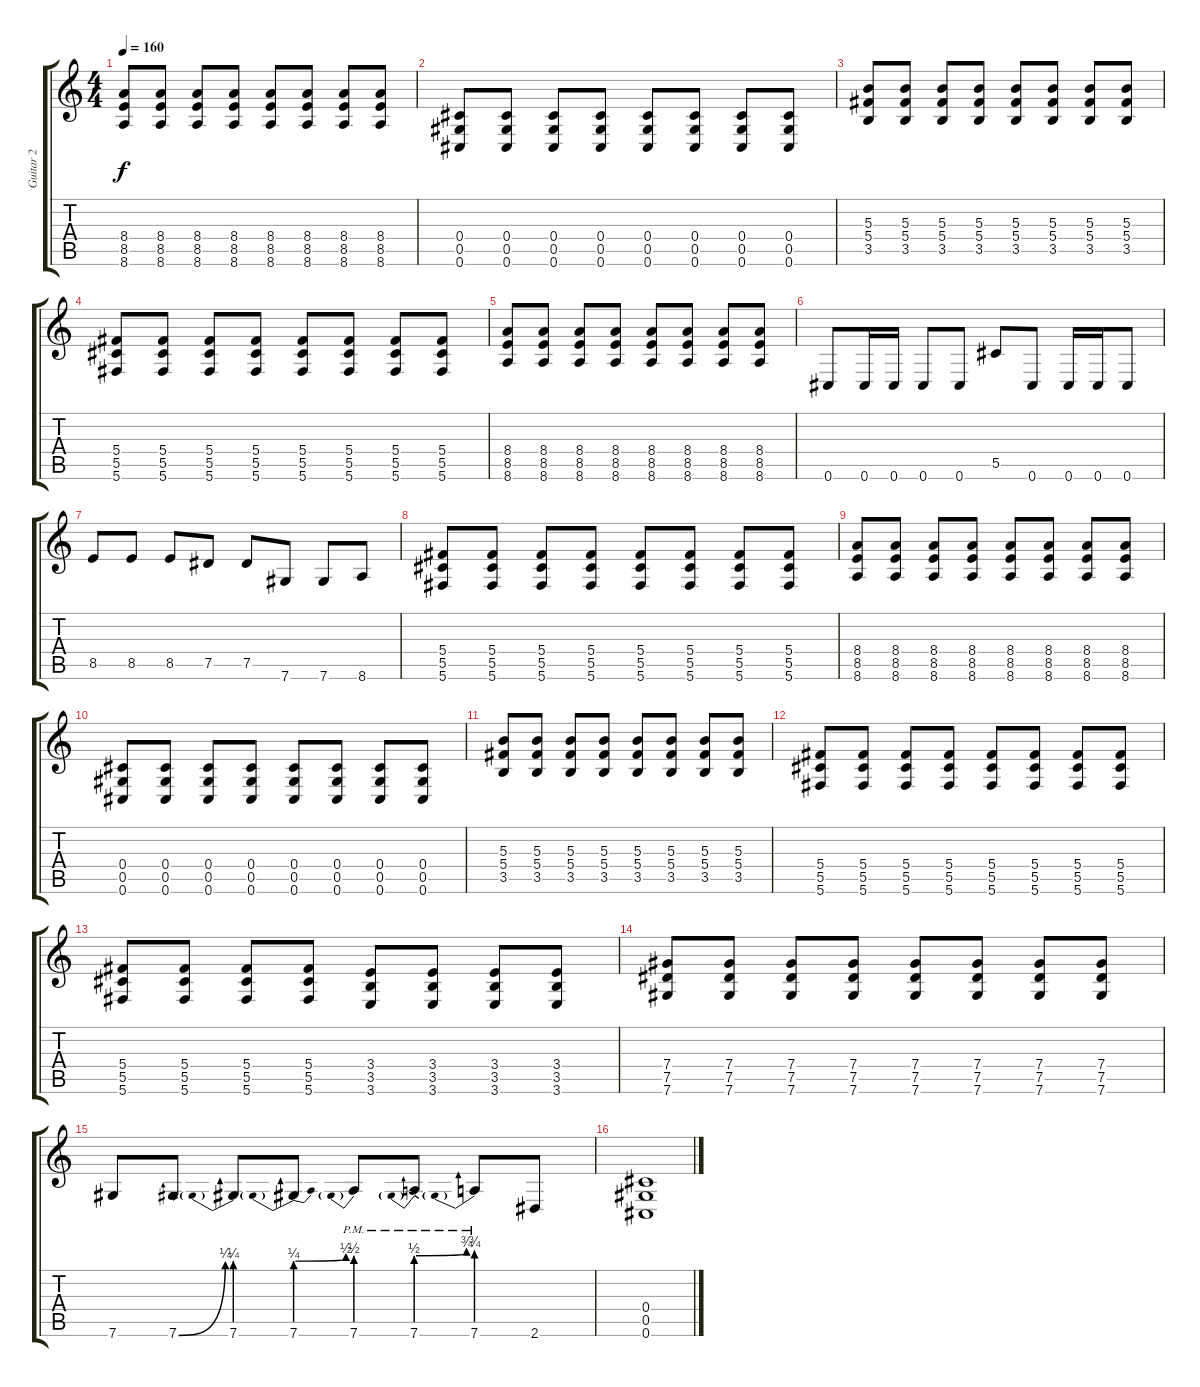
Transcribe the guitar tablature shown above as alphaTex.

\track ("Guitar 2" "Guitar 2") {instrument overdrivenguitar}
\staff {score tabs}
\tuning (Eb4 Bb3 Gb3 Db3 Ab2 Db2) {hide}
\ts (4 4)
\tempo 160
\clef g2
\ks c
(8.4 8.5 8.6).8{dy f} (8.4 8.5 8.6).8 (8.4 8.5 8.6).8 (8.4 8.5 8.6).8 (8.4 8.5 8.6).8 (8.4 8.5 8.6).8 (8.4 8.5 8.6).8 (8.4 8.5 8.6).8 |
(0.4 0.5 0.6).8 (0.4 0.5 0.6).8 (0.4 0.5 0.6).8 (0.4 0.5 0.6).8 (0.4 0.5 0.6).8 (0.4 0.5 0.6).8 (0.4 0.5 0.6).8 (0.4 0.5 0.6).8 |
(5.3 5.4 3.5).8 (5.3 5.4 3.5).8 (5.3 5.4 3.5).8 (5.3 5.4 3.5).8 (5.3 5.4 3.5).8 (5.3 5.4 3.5).8 (5.3 5.4 3.5).8 (5.3 5.4 3.5).8 |
(5.4 5.5 5.6).8 (5.4 5.5 5.6).8 (5.4 5.5 5.6).8 (5.4 5.5 5.6).8 (5.4 5.5 5.6).8 (5.4 5.5 5.6).8 (5.4 5.5 5.6).8 (5.4 5.5 5.6).8 |
(8.4 8.5 8.6).8 (8.4 8.5 8.6).8 (8.4 8.5 8.6).8 (8.4 8.5 8.6).8 (8.4 8.5 8.6).8 (8.4 8.5 8.6).8 (8.4 8.5 8.6).8 (8.4 8.5 8.6).8 |
0.6.8 0.6.16 0.6.16 0.6.8 0.6.8 5.5.8 0.6.8 0.6.16 0.6.16 0.6.8 |
8.5.8 8.5.8 8.5.8 7.5.8 7.5.8 7.6.8 7.6.8 8.6.8 |
(5.4 5.5 5.6).8 (5.4 5.5 5.6).8 (5.4 5.5 5.6).8 (5.4 5.5 5.6).8 (5.4 5.5 5.6).8 (5.4 5.5 5.6).8 (5.4 5.5 5.6).8 (5.4 5.5 5.6).8 |
(8.4 8.5 8.6).8 (8.4 8.5 8.6).8 (8.4 8.5 8.6).8 (8.4 8.5 8.6).8 (8.4 8.5 8.6).8 (8.4 8.5 8.6).8 (8.4 8.5 8.6).8 (8.4 8.5 8.6).8 |
(0.4 0.5 0.6).8 (0.4 0.5 0.6).8 (0.4 0.5 0.6).8 (0.4 0.5 0.6).8 (0.4 0.5 0.6).8 (0.4 0.5 0.6).8 (0.4 0.5 0.6).8 (0.4 0.5 0.6).8 |
(5.3 5.4 3.5).8 (5.3 5.4 3.5).8 (5.3 5.4 3.5).8 (5.3 5.4 3.5).8 (5.3 5.4 3.5).8 (5.3 5.4 3.5).8 (5.3 5.4 3.5).8 (5.3 5.4 3.5).8 |
(5.4 5.5 5.6).8 (5.4 5.5 5.6).8 (5.4 5.5 5.6).8 (5.4 5.5 5.6).8 (5.4 5.5 5.6).8 (5.4 5.5 5.6).8 (5.4 5.5 5.6).8 (5.4 5.5 5.6).8 |
(5.4 5.5 5.6).8 (5.4 5.5 5.6).8 (5.4 5.5 5.6).8 (5.4 5.5 5.6).8 (3.4 3.5 3.6).8 (3.4 3.5 3.6).8 (3.4 3.5 3.6).8 (3.4 3.5 3.6).8 |
(7.4 7.5 7.6).8 (7.4 7.5 7.6).8 (7.4 7.5 7.6).8 (7.4 7.5 7.6).8 (7.4 7.5 7.6).8 (7.4 7.5 7.6).8 (7.4 7.5 7.6).8 (7.4 7.5 7.6).8 |
7.6.8 7.6{be (bend 0 0 60 1)}.8 7.6{be (prebend 0 1 60 1)}.8 7.6{be (prebendbend 0 1 60 2)}.8 7.6{be (prebend 0 2 60 2) pm}.8 7.6{be (prebendbend 0 2 60 3) pm}.8 7.6{be (prebend 0 3 60 3) pm}.8 2.6.8 |
(0.4 0.5 0.6).1
